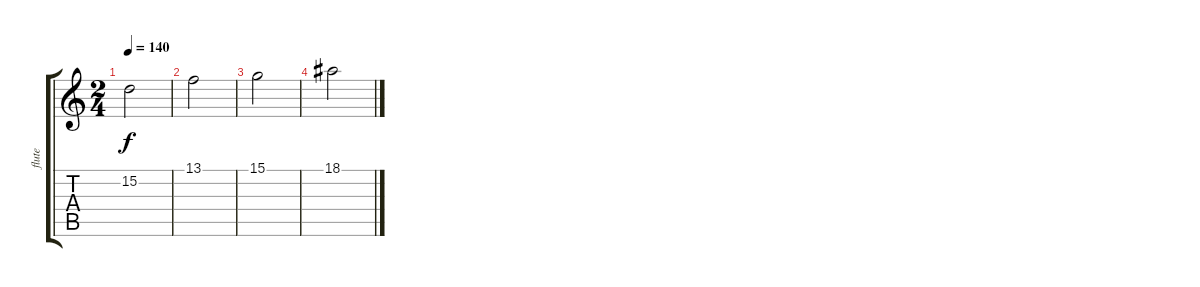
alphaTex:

\track ("flute" "flute") {instrument piccolo}
\staff {score tabs}
\tuning (E4 B3 G3 D3 A2 E2) {hide}
\ts (2 4)
\tempo 140
\clef g2
\ks c
15.2.2{dy f} |
13.1.2 |
15.1.2 |
18.1.2
